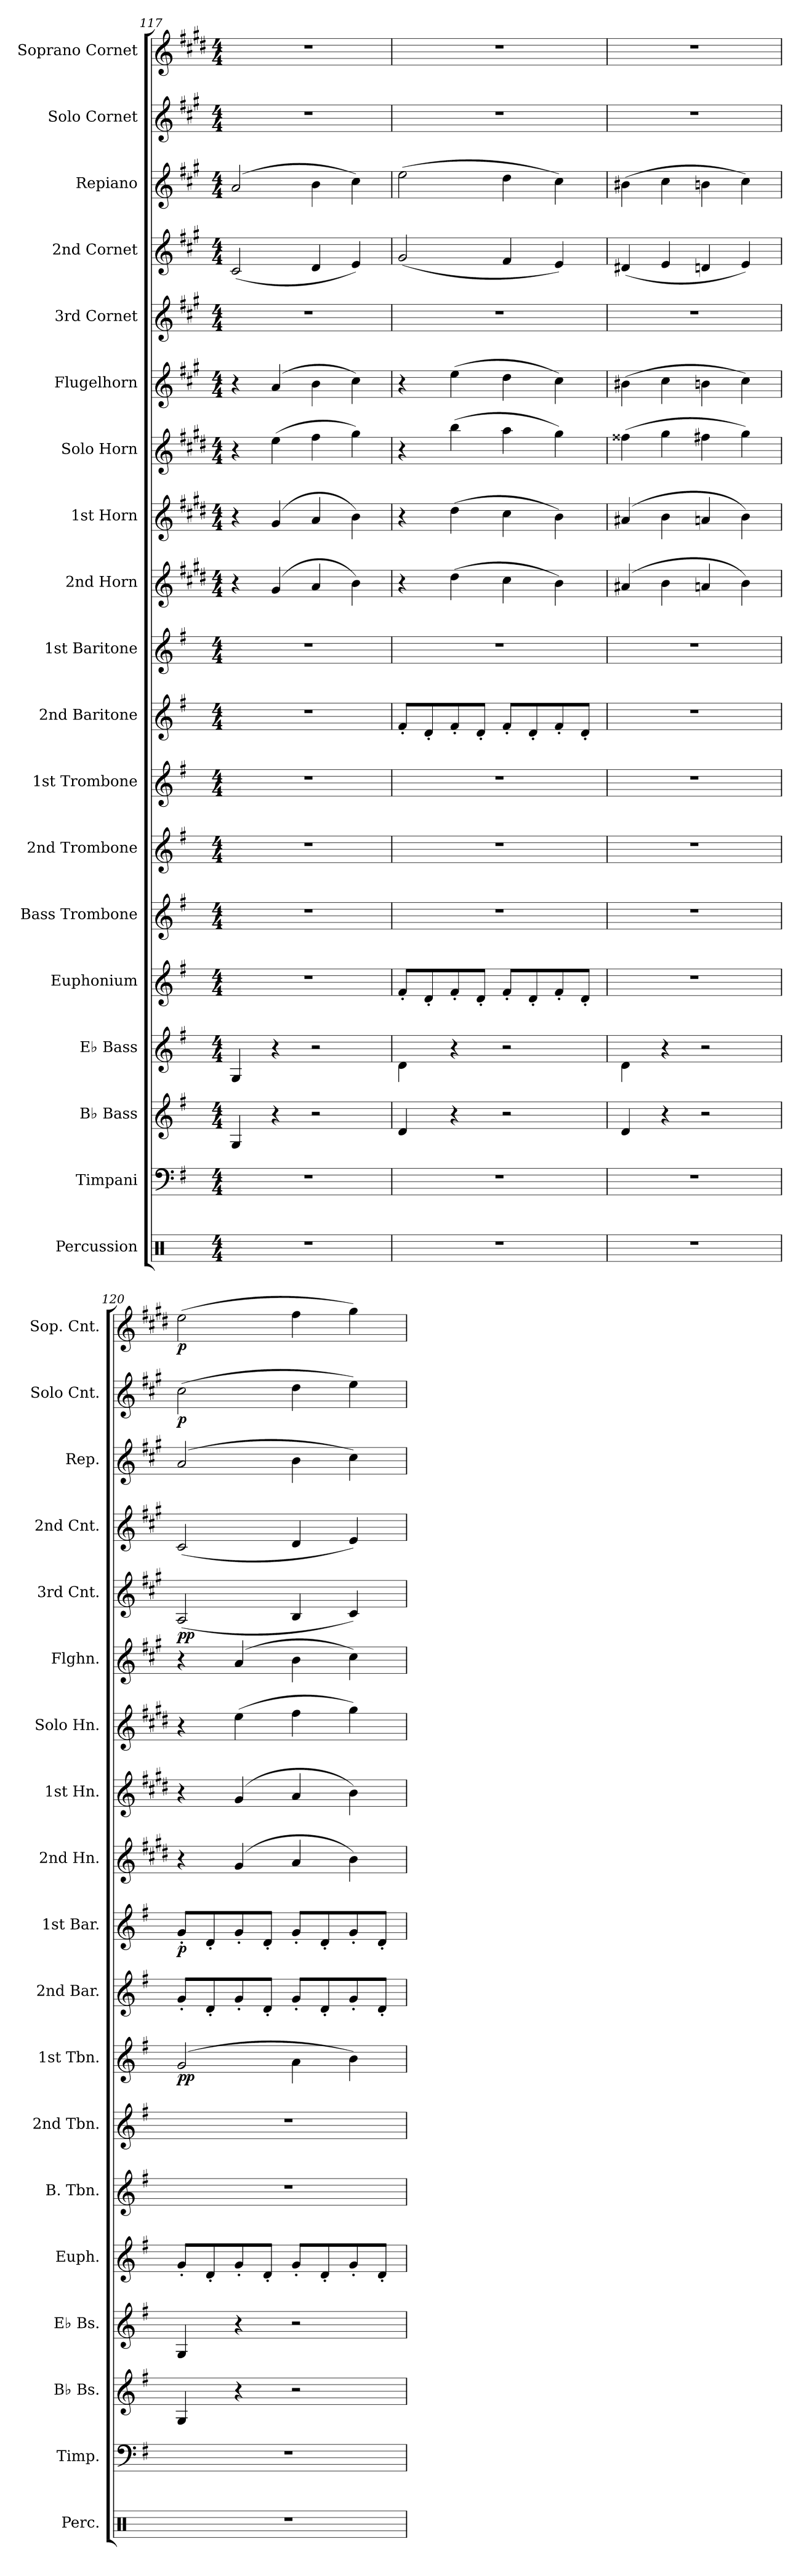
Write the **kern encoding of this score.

**kern	**kern	**kern	**kern	**kern	**kern	**kern	**kern	**dynam	**kern	**kern	**dynam	**kern	**kern	**kern	**kern	**kern	**dynam	**kern	**kern	**kern	**dynam	**kern	**dynam
*part19	*part18	*part17	*part16	*part15	*part14	*part13	*part12	*part12	*part11	*part10	*part10	*part9	*part8	*part7	*part6	*part5	*part5	*part4	*part3	*part2	*part2	*part1	*part1
*staff19	*staff18	*staff17	*staff16	*staff15	*staff14	*staff13	*staff12	*staff12	*staff11	*staff10	*staff10	*staff9	*staff8	*staff7	*staff6	*staff5	*staff5	*staff4	*staff3	*staff2	*staff2	*staff1	*staff1
*I"Percussion	*I"Timpani	*I"B♭ Bass	*I"E♭ Bass	*I"Euphonium	*I"Bass Trombone	*I"2nd Trombone	*I"1st Trombone	*	*I"2nd Baritone	*I"1st Baritone	*	*I"2nd Horn	*I"1st Horn	*I"Solo Horn	*I"Flugelhorn	*I"3rd Cornet	*	*I"2nd Cornet	*I"Repiano	*I"Solo Cornet	*	*I"Soprano Cornet	*
*I'Perc.	*I'Timp.	*I'B♭ Bs.	*I'E♭ Bs.	*I'Euph.	*I'B. Tbn.	*I'2nd Tbn.	*I'1st Tbn.	*	*I'2nd Bar.	*I'1st Bar.	*	*I'2nd Hn.	*I'1st Hn.	*I'Solo Hn.	*I'Flghn.	*I'3rd Cnt.	*	*I'2nd Cnt.	*I'Rep.	*I'Solo Cnt.	*	*I'Sop. Cnt.	*
*clefX	*clefF4	*clefG2	*clefG2	*clefG2	*clefG2	*clefG2	*clefG2	*	*clefG2	*clefG2	*	*clefG2	*clefG2	*clefG2	*clefG2	*clefG2	*	*clefG2	*clefG2	*clefG2	*	*clefG2	*
*	*	*ITrd15c26	*ITrd12c21	*ITrd8c14	*ITrd12c21	*ITrd8c14	*ITrd8c14	*	*ITrd8c14	*ITrd8c14	*	*ITrd5c9	*ITrd5c9	*ITrd5c9	*ITrd1c2	*ITrd1c2	*	*ITrd1c2	*ITrd1c2	*ITrd1c2	*	*ITrd-2c-3	*
*k[]	*k[f#]	*k[f#]	*k[f#]	*k[f#]	*k[f#]	*k[f#]	*k[f#]	*	*k[f#]	*k[f#]	*	*k[f#]	*k[f#]	*k[f#]	*k[f#]	*k[f#]	*	*k[f#]	*k[f#]	*k[f#]	*	*k[f#]	*
*M4/4	*M4/4	*M4/4	*M4/4	*M4/4	*M4/4	*M4/4	*M4/4	*	*M4/4	*M4/4	*	*M4/4	*M4/4	*M4/4	*M4/4	*M4/4	*	*M4/4	*M4/4	*M4/4	*	*M4/4	*
=117	=117	=117	=117	=117	=117	=117	=117	=117	=117	=117	=117	=117	=117	=117	=117	=117	=117	=117	=117	=117	=117	=117	=117
1r	1r	4GGG/	4GG/	1r	1r	1r	1r	.	1r	1r	.	4r	4r	4r	4r	1r	.	(<2B/	(>2g/	1r	.	1r	.
.	.	4r	4r	.	.	.	.	.	.	.	.	(>4B/	(>4B/	(>4g\	(>4g/	.	.	.	.	.	.	.	.
.	.	2r	2r	.	.	.	.	.	.	.	.	4c/	4c/	4a\	4a\	.	.	4c/	4a\	.	.	.	.
.	.	.	.	.	.	.	.	.	.	.	.	4d\)	4d\)	4b\)	4b\)	.	.	4d/)	4b\)	.	.	.	.
=118	=118	=118	=118	=118	=118	=118	=118	=118	=118	=118	=118	=118	=118	=118	=118	=118	=118	=118	=118	=118	=118	=118	=118
1r	1r	4DD/	4D\	8F#'/L	1r	1r	1r	.	8F#'/L	1r	.	4r	4r	4r	4r	1r	.	(<2f#/	(>2dd\	1r	.	1r	.
.	.	.	.	8D'/	.	.	.	.	8D'/	.	.	.	.	.	.	.	.	.	.	.	.	.	.
.	.	4r	4r	8F#'/	.	.	.	.	8F#'/	.	.	(>4f#\	(>4f#\	(>4dd\	(>4dd\	.	.	.	.	.	.	.	.
.	.	.	.	8D'/J	.	.	.	.	8D'/J	.	.	.	.	.	.	.	.	.	.	.	.	.	.
.	.	2r	2r	8F#'/L	.	.	.	.	8F#'/L	.	.	4e\	4e\	4cc\	4cc\	.	.	4e/	4cc\	.	.	.	.
.	.	.	.	8D'/	.	.	.	.	8D'/	.	.	.	.	.	.	.	.	.	.	.	.	.	.
.	.	.	.	8F#'/	.	.	.	.	8F#'/	.	.	4d\)	4d\)	4b\)	4b\)	.	.	4d/)	4b\)	.	.	.	.
.	.	.	.	8D'/J	.	.	.	.	8D'/J	.	.	.	.	.	.	.	.	.	.	.	.	.	.
=119	=119	=119	=119	=119	=119	=119	=119	=119	=119	=119	=119	=119	=119	=119	=119	=119	=119	=119	=119	=119	=119	=119	=119
1r	1r	4DD/	4D\	1r	1r	1r	1r	.	1r	1r	.	(>4c#X/	(>4c#X/	(>4a#X\	(>4a#X\	1r	.	(<4c#X/	(>4a#X\	1r	.	1r	.
.	.	4r	4r	.	.	.	.	.	.	.	.	4d\	4d\	4b\	4b\	.	.	4d/	4b\	.	.	.	.
.	.	2r	2r	.	.	.	.	.	.	.	.	4cn/	4cn/	4an\	4an\	.	.	4cn/	4an\	.	.	.	.
.	.	.	.	.	.	.	.	.	.	.	.	4d\)	4d\)	4b\)	4b\)	.	.	4d/)	4b\)	.	.	.	.
=120	=120	=120	=120	=120	=120	=120	=120	=120	=120	=120	=120	=120	=120	=120	=120	=120	=120	=120	=120	=120	=120	=120	=120
!	!	!	!	!	!	!	!	!LO:DY:b	!	!	!LO:DY:b	!	!	!	!	!	!LO:DY:b	!	!	!	!LO:DY:b	!	!LO:DY:b
1r	1r	4GGG/	4GG/	8G'/L	1r	1r	(>2G/	pp	8G'/L	8G'/L	p	4r	4r	4r	4r	(<2G/	pp	(<2B/	(>2g/	(>2b\	p	(>2gg\	p
.	.	.	.	8D'/	.	.	.	.	8D'/	8D'/	.	.	.	.	.	.	.	.	.	.	.	.	.
.	.	4r	4r	8G'/	.	.	.	.	8G'/	8G'/	.	(>4B/	(>4B/	(>4g\	(>4g/	.	.	.	.	.	.	.	.
.	.	.	.	8D'/J	.	.	.	.	8D'/J	8D'/J	.	.	.	.	.	.	.	.	.	.	.	.	.
.	.	2r	2r	8G'/L	.	.	4A\	.	8G'/L	8G'/L	.	4c/	4c/	4a\	4a\	4A/	.	4c/	4a\	4cc\	.	4aa\	.
.	.	.	.	8D'/	.	.	.	.	8D'/	8D'/	.	.	.	.	.	.	.	.	.	.	.	.	.
.	.	.	.	8G'/	.	.	4B\)	.	8G'/	8G'/	.	4d\)	4d\)	4b\)	4b\)	4B/)	.	4d/)	4b\)	4dd\)	.	4bb\)	.
.	.	.	.	8D'/J	.	.	.	.	8D'/J	8D'/J	.	.	.	.	.	.	.	.	.	.	.	.	.
=	=	=	=	=	=	=	=	=	=	=	=	=	=	=	=	=	=	=	=	=	=	=	=
*-	*-	*-	*-	*-	*-	*-	*-	*-	*-	*-	*-	*-	*-	*-	*-	*-	*-	*-	*-	*-	*-	*-	*-
